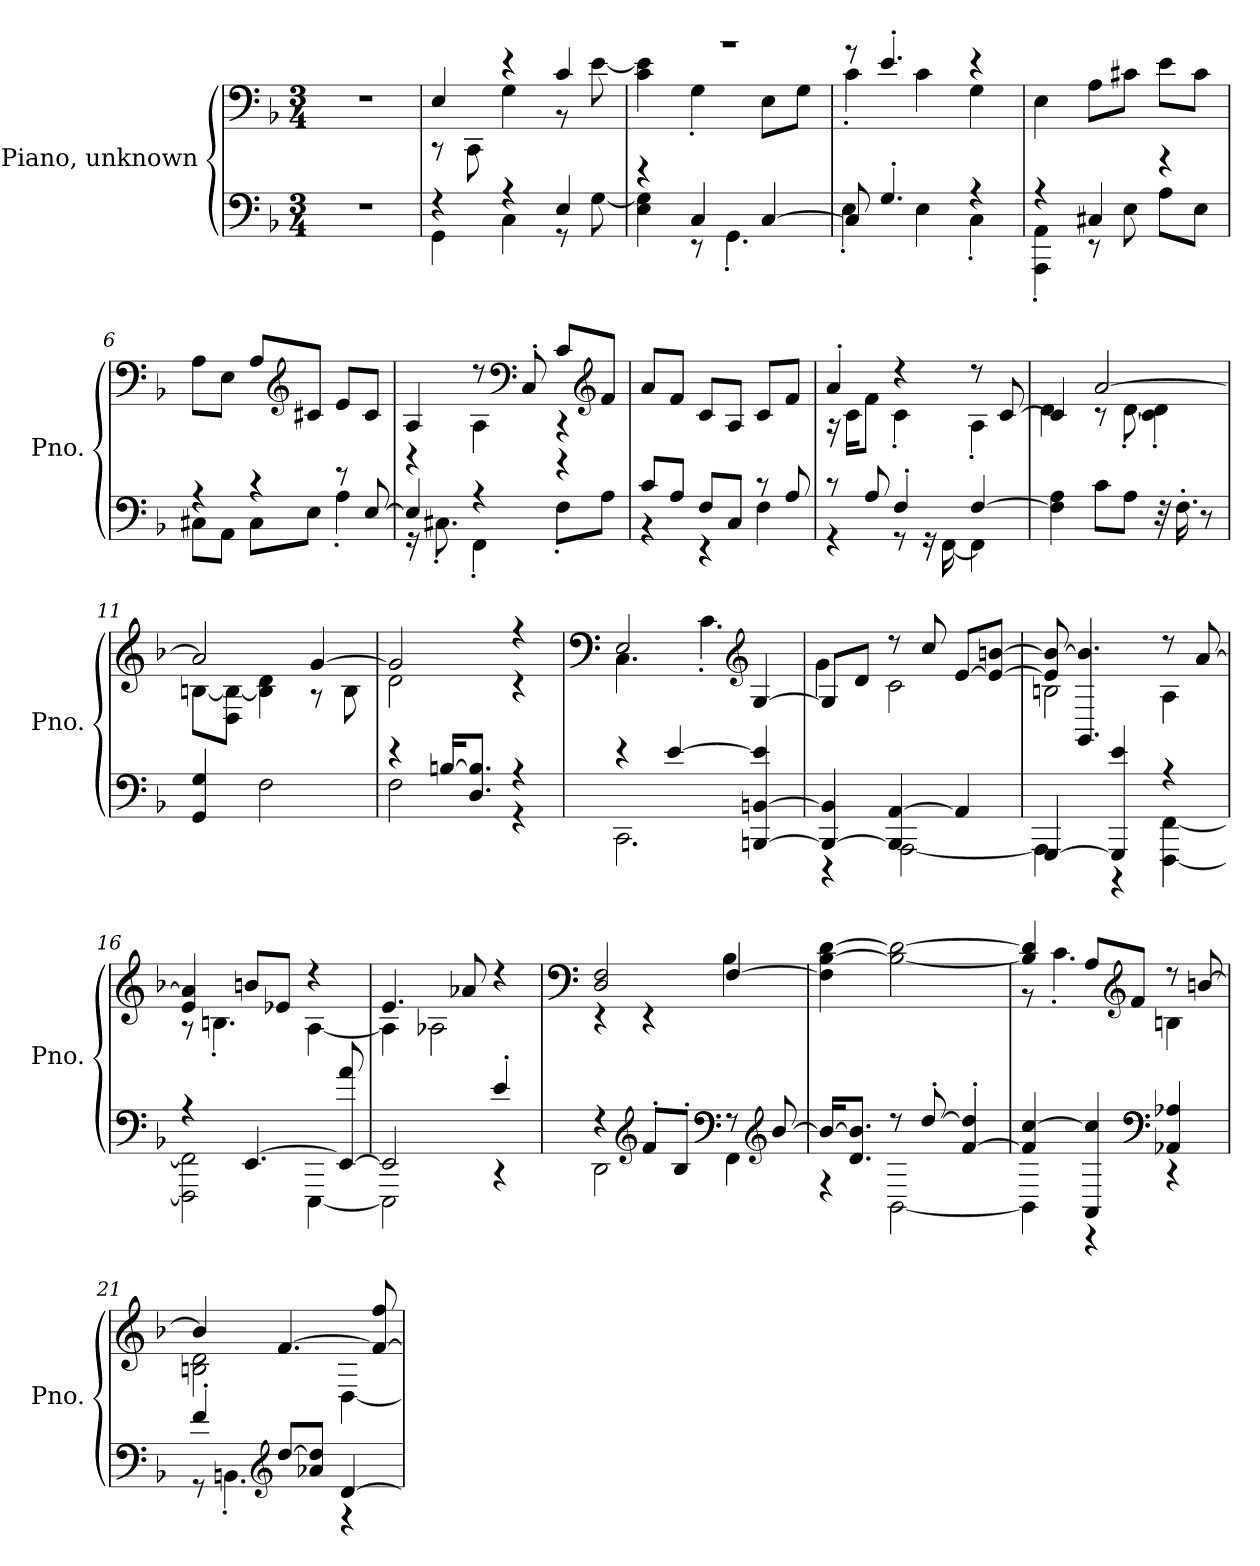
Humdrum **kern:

**kern	**kern
*part1	*part1
*staff2	*staff1
*I"Piano, unknown	*
*I'Pno.	*
*clefF4	*clefF4
*k[b-]	*k[b-]
*M3/4	*M3/4
*MM97	*MM97
=1	=1
2.r	2.r
=2	=2
*^	*^
4r	4GG\	4E/	8r
.	.	.	8CC\
4r	4C\	4r	4G\
4E/	8r	4c/	8r
.	[8G\	.	[8e\
=3	=3	=3	=3
4r	4E\ 4G\]	2.r	4c\ 4e\]
4C/	8r	.	4G'\
.	4.GG'\	.	.
[4C/	.	.	8E\L
.	.	.	8G\J
=4	=4	=4	=4
8C/]	4E'\	8r	4c'\
4.G'/	.	4.e'/	.
.	4E\	.	4c\
4r	4C'\	4r	4G\
*	*	*v	*v
=5	=5	=5
4r	4AAA\' 4AA\'	4E\
4C#X/	8r	8A\L
.	8E\	8c#X\J
4r	8A\L	8e\L
.	8E\J	8c#\J
=6	=6	=6
4r	8C#X\L	8A\L
.	8AA\J	8E\J
4r	8C#\L	8A/L
*	*	*clefG2
.	8E\J	8c#X/J
8r	4A'\	8e/L
[8E/	.	8c#/J
!!LO:LB:g=z
=7	=7	=7
*	*	*^
4E/]	16r	4A/	4r
.	8.C#X'\	.	.
4r	4FF'\	8r	4A\
*	*	*clefF4	*
.	.	8C'/	.
4r	8F'\L	8c/L	4r
*	*	*clefG2	*
.	8A\J	8f/J	.
*	*	*v	*v
=8	=8	=8
8c/L	4r	8a/L
8A/J	.	8f/J
8F/L	4r	8c/L
8C/J	.	8A/J
8r	4F\	8c/L
8A/	.	8f/J
=9	=9	=9
*	*	*^
8r	4r	4a'/	16r
.	.	.	16c\KL
8A/	.	.	8f\J
4F'/	8r	4r	4c'\
.	16r	.	.
.	[16FF\	.	.
[4F/	4FF\]	8r	4A'\
.	.	[8c/	.
*v	*v	*	*
=10	=10	=10
4F\] 4A\	4c/]	4d\
8c\L	[2a/	8r
8A\J	.	[8d'\
32r	.	4c\' 4d\]'
16.F'\	.	.
8r	.	.
!!LO:LB:g=z	!!
=11	=11	=11
4GG/ 4G/	2a/]	[8Bn\L
.	.	8D\ 8B\_J
2F\	.	4B\] 4d\
.	[4g/	8r
.	.	8B\
=12	=12	=12
*^	*	*
4r	2F\	2g/]	2d\
[16Bn/KL	.	.	.
8.D/ 8.B/]J	.	.	.
4r	4r	4r	4r
=13	=13	=13	=13
*	*	*clefF4	*
4r	2.CC\	2E/	4.C\
[4e/	.	.	.
.	.	.	4.c'\
*	*	*clefG2	*
[4BBBn/ [4BBn/ 4e/]	.	[4G/	.
=14	=14	=14	=14
4BBB/_ 4BB/]	4r	8G/L]	4g\
.	.	8d/J	.
4BBB/] [4AA/	[2AAA\	8r	2c\
.	.	8cc/	.
4AA/]	.	[8e/L	.
.	.	8e/_ [8bn/J	.
=15	=15	=15	=15
[4GGG/	4AAA\]	8e/] 8b/_	2Bn\
.	.	4.GG/ 4.b/]	.
4GGG/] 4e/	4r	.	.
4r	[4FFF\ [4FF\	8r	4A\
.	.	[8a/	.
!!LO:LB:g=z	!!
=16	=16	=16	=16
4r	2FFF\] 2FF\]	4e/ 4a/]	8r
.	.	.	4.Bn'\
[4.EE/	.	8bn/L	.
.	.	8e-X/J	.
.	[4EEE\	4r	[4A\
8EE/_ 8a/	.	.	.
=17	=17	=17	=17
2EE/]	2EEE\]	4.e/	4A\]
.	.	.	2A-X\
.	.	8a-X/	.
4e'/	4r	4r	.
=18	=18	=18	=18
*	*	*clefF4	*
4r	2DD\	2D/ 2F/	4r
*clefG2	*	*	*
8f'/L	.	.	4r
8B-'/J	.	.	.
*clefF4	*	*	*
8r	4FF\	[4F/	4B-\
*clefG2	*	*	*
[8b-/	.	.	.
*	*	*v	*v
=19	=19	=19
16b-/KL_	4r	4F\] [4B-\ [4d\
8.d/ 8.b-/]J	.	.
8r	[2BB-\	2B-\_ 2d\_
[8dd'/	.	.
[4f/' 4dd/]'	.	.
!!LO:LB:g=z
=20	=20	=20
*	*	*^
4f/] [4cc/	4BB-\]	4B-/] 4d/]	8r
.	.	.	4.c'\
4AA/ 4cc/]	4r	8A/L	.
*	*	*clefG2	*
.	.	8f/J	.
*clefF4	*	*	*
4AA-X/ 4A-X/	4r	8r	4Bn\
.	.	[8bn/	.
=21	=21	=21	=21
4f'/	8r	4b/]	2Bn\ 2d\
.	4.BBn'\	.	.
*clefG2	*	*	*
[8dd/L	.	[4.f/	.
8a-X/ 8dd/]J	.	.	.
[4d/	4r	.	[4D\
.	.	8f/_ 8ff/	.
*v	*v	*	*
*	*v	*v
=	=
*-	*-
